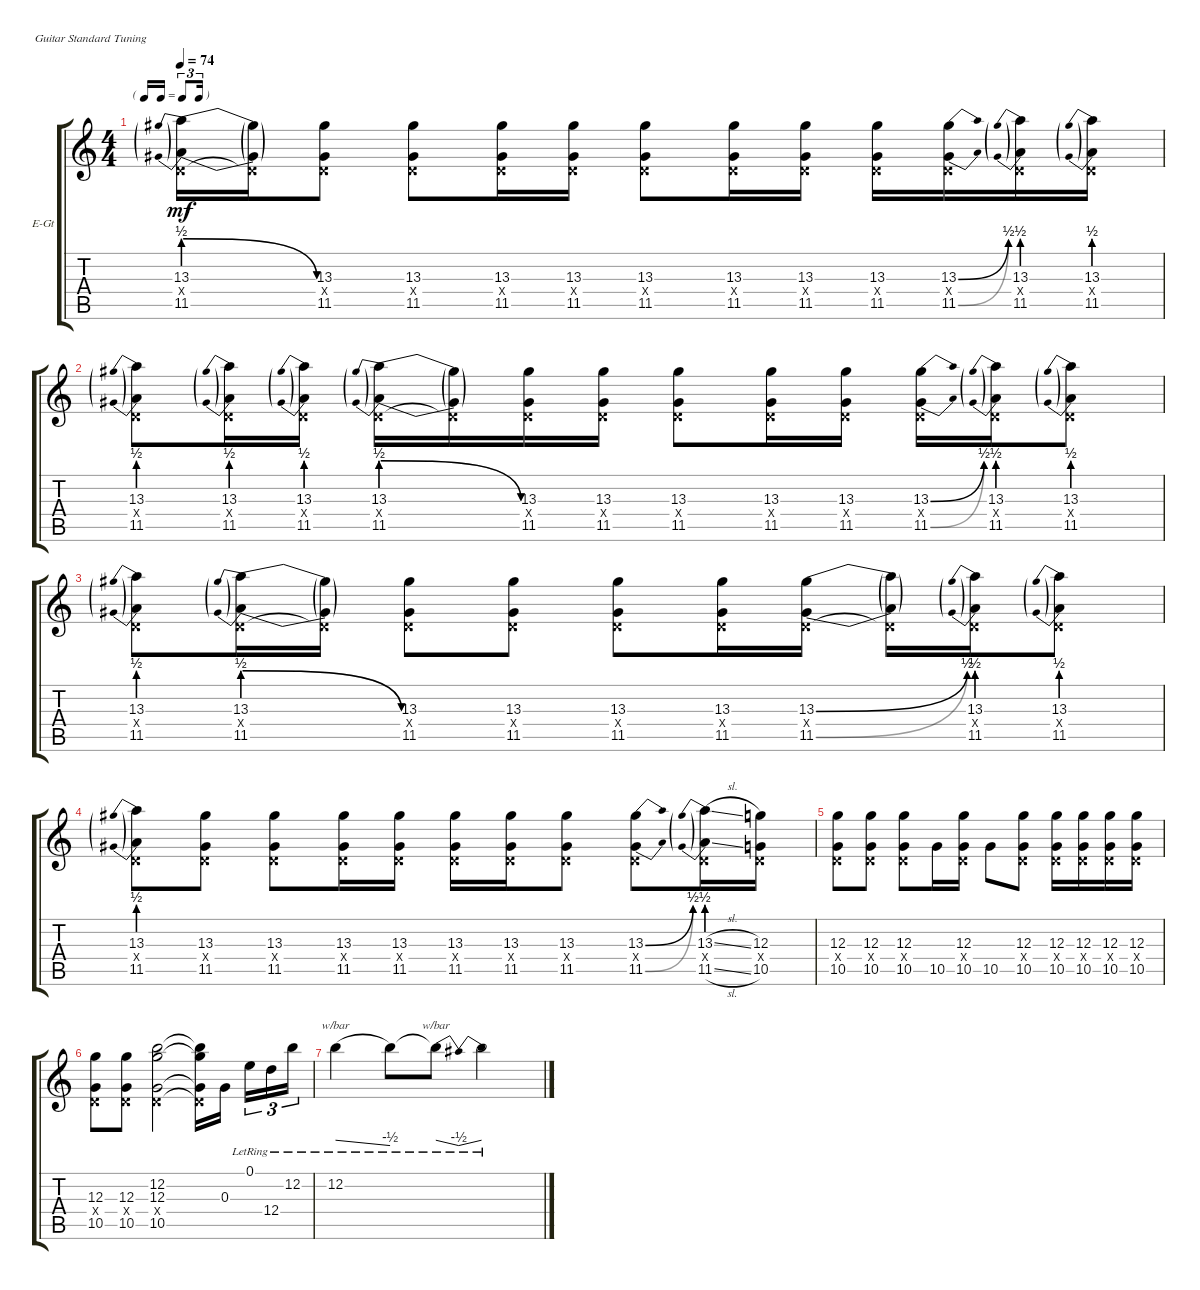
\defaultSystemsLayout 4
\bracketExtendMode groupsimilarinstruments
\firstSystemTrackNameOrientation horizontal
\otherSystemsTrackNameOrientation horizontal
\track ("Guitar 2 (overdrive)" "E-Gt") {instrument overdrivenguitar}
\staff {score tabs}
\tuning (E4 B3 G3 D3 A2 E2)
\ts (4 4)
\tf triplet16th
\tempo 74
\clef g2
\ks c
(11.5{be (prebendrelease 0 2 15 0)} 0.4{x} 13.3{be (prebendrelease 0 2 15 0)}).16{dy mf} (11.5{t} 0.4{x t} 13.3{t}).16 (11.5 0.4{x} 13.3).8 (11.5 0.4{x} 13.3).8 (11.5 0.4{x} 13.3).16 (11.5 0.4{x} 13.3).16 (11.5 0.4{x} 13.3).8 (11.5 0.4{x} 13.3).16 (11.5 0.4{x} 13.3).16 (11.5 0.4{x} 13.3).16 (11.5{be (bend 0 0 15 2)} 0.4{x} 13.3{be (bend 0 0 15 2)}).16 (11.5{be (prebend 0 2 60 2)} 0.4{x} 13.3{be (prebend 0 2 60 2)}).16 (11.5{be (prebend 0 2 60 2)} 0.4{x} 13.3{be (prebend 0 2 60 2)}).16 |
(11.5{be (prebend 0 2 60 2)} 0.4{x} 13.3{be (prebend 0 2 60 2)}).8 (11.5{be (prebend 0 2 60 2)} 0.4{x} 13.3{be (prebend 0 2 60 2)}).16 (11.5{be (prebend 0 2 60 2)} 0.4{x} 13.3{be (prebend 0 2 60 2)}).16 (11.5{be (prebendrelease 0 2 15 0)} 0.4{x} 13.3{be (prebendrelease 0 2 15 0)}).16 (11.5{t} 0.4{x t} 13.3{t}).16 (11.5 0.4{x} 13.3).16 (11.5 0.4{x} 13.3).16 (11.5 0.4{x} 13.3).8 (11.5 0.4{x} 13.3).16 (11.5 0.4{x} 13.3).16 (11.5{be (bend 0 0 15.6 2)} 0.4{x} 13.3{be (bend 0 0 15 2)}).16 (11.5{be (prebend 0 2 60 2)} 0.4{x} 13.3{be (prebend 0 2 60 2)}).16 (11.5{be (prebend 0 2 60 2)} 0.4{x} 13.3{be (prebend 0 2 60 2)}).8 |
(11.5{be (prebend 0 2 60 2)} 0.4{x} 13.3{be (prebend 0 2 60 2)}).8 (11.5{be (prebendrelease 0 2 15 0)} 0.4{x} 13.3{be (prebendrelease 0 2 15 0)}).16 (11.5{t} 0.4{x t} 13.3{t}).16 (11.5 0.4{x} 13.3).8 (11.5 0.4{x} 13.3).8 (11.5 0.4{x} 13.3).8 (11.5 0.4{x} 13.3).16 (11.5{be (bend 0 0 15 2)} 0.4{x} 13.3{be (bend 0 0 15 2)}).16 (11.5{t} 0.4{x t} 13.3{t}).16 (11.5{be (prebend 0 2 60 2)} 0.4{x} 13.3{be (prebend 0 2 60 2)}).16 (11.5{be (prebend 0 2 60 2)} 0.4{x} 13.3{be (prebend 0 2 60 2)}).8 |
(11.5{be (prebend 0 2 60 2)} 0.4{x} 13.3{be (prebend 0 2 60 2)}).8 (11.5 0.4{x} 13.3).8 (11.5 0.4{x} 13.3).8 (11.5 0.4{x} 13.3).16 (11.5 0.4{x} 13.3).16 (11.5 0.4{x} 13.3).16 (11.5 0.4{x} 13.3).16 (11.5 0.4{x} 13.3).8 (11.5{be (bend 0 0 15 2)} 0.4{x} 13.3{be (bend 0 0 15 2)}).8 (11.5{be (prebend 0 2 60 2) sl} 0.4{x} 13.3{be (prebend 0 2 60 2) sl}).16 (10.5 12.3 0.4{x}).16 |
(10.5 12.3 0.4{x}).8 (10.5 12.3 0.4{x}).8 (10.5 12.3 0.4{x}).8 10.5.16 (10.5 12.3 0.4{x}).16 10.5.8 (10.5 12.3 0.4{x}).8 (10.5 12.3 0.4{x}).16 (10.5 12.3 0.4{x}).16 (10.5 12.3 0.4{x}).16 (10.5 12.3 0.4{x}).16 |
(10.5 12.3 0.4{x}).8 (10.5 12.3 0.4{x}).8 (10.5 12.3 0.4{x} 12.2).2 (10.5{t} 12.3{t} 0.4{x t} 12.2{t}).16 0.3.16 0.1{lr}.16{tu (3 2)} 12.4{lr}.16{tu (3 2)} 12.2{lr}.16{tu (3 2)} |
12.2{lr}.4{tbe (dive default 0 0 45 -2)} 12.2{lr t}.8 12.2{lr t}.8{tbe (dip default 0 0 30 -2 60 0)} 12.2{lr t}.2
